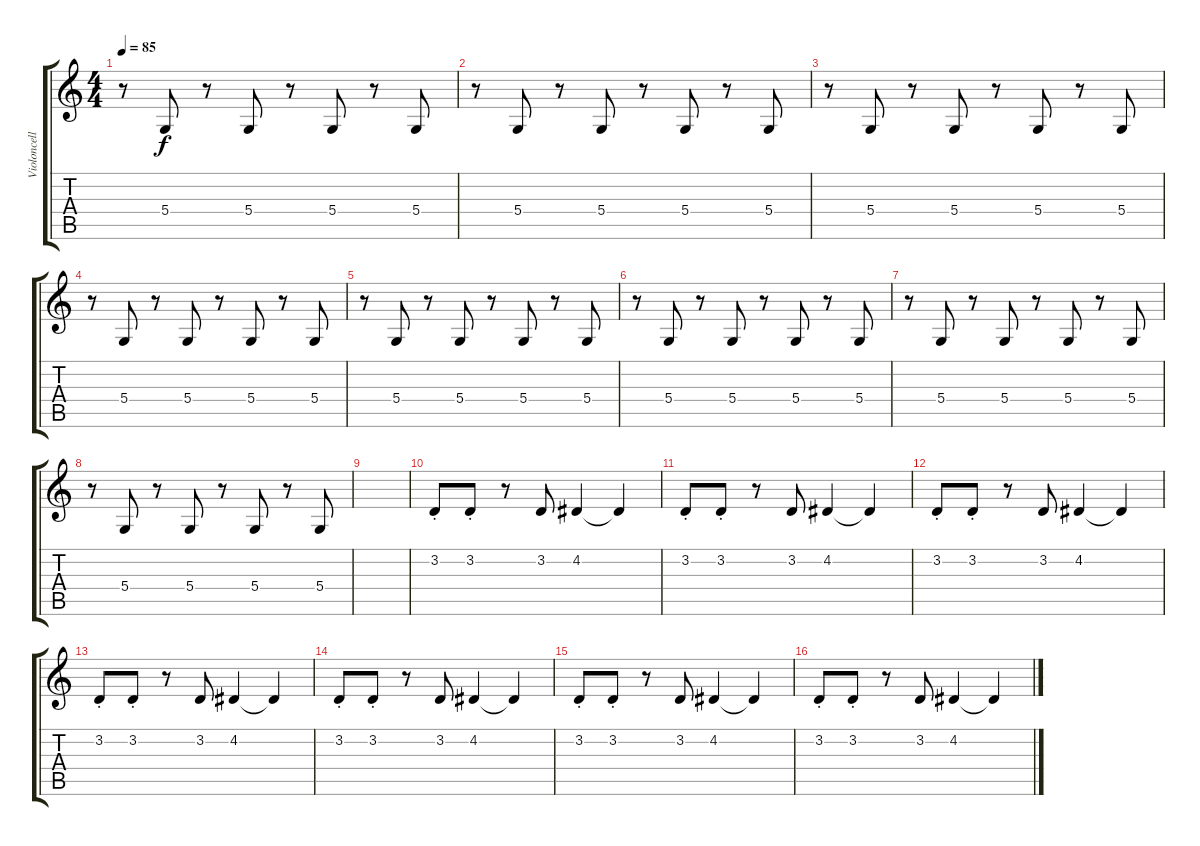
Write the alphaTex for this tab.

\track ("Violoncelle" "Violoncell") {instrument cello}
\staff {score tabs}
\tuning (E4 B3 G3 D3 A2 E2) {hide}
\ts (4 4)
\tempo 85
\clef g2
\ks c
r.8{dy mf} 5.4.8{dy f} r.8 5.4.8 r.8 5.4.8 r.8 5.4.8 |
r.8 5.4.8 r.8 5.4.8 r.8 5.4.8 r.8 5.4.8 |
r.8 5.4.8 r.8 5.4.8 r.8 5.4.8 r.8 5.4.8 |
r.8 5.4.8 r.8 5.4.8 r.8 5.4.8 r.8 5.4.8 |
r.8 5.4.8 r.8 5.4.8 r.8 5.4.8 r.8 5.4.8 |
r.8 5.4.8 r.8 5.4.8 r.8 5.4.8 r.8 5.4.8 |
r.8 5.4.8 r.8 5.4.8 r.8 5.4.8 r.8 5.4.8 |
r.8 5.4.8 r.8 5.4.8 r.8 5.4.8 r.8 5.4.8 |
|
3.2{st}.8 3.2{st}.8 r.8 3.2.8 4.2.4 4.2{t}.4 |
3.2{st}.8 3.2{st}.8 r.8 3.2.8 4.2.4 4.2{t}.4 |
3.2{st}.8 3.2{st}.8 r.8 3.2.8 4.2.4 4.2{t}.4 |
3.2{st}.8 3.2{st}.8 r.8 3.2.8 4.2.4 4.2{t}.4 |
3.2{st}.8 3.2{st}.8 r.8 3.2.8 4.2.4 4.2{t}.4 |
3.2{st}.8 3.2{st}.8 r.8 3.2.8 4.2.4 4.2{t}.4 |
3.2{st}.8 3.2{st}.8 r.8 3.2.8 4.2.4 4.2{t}.4
